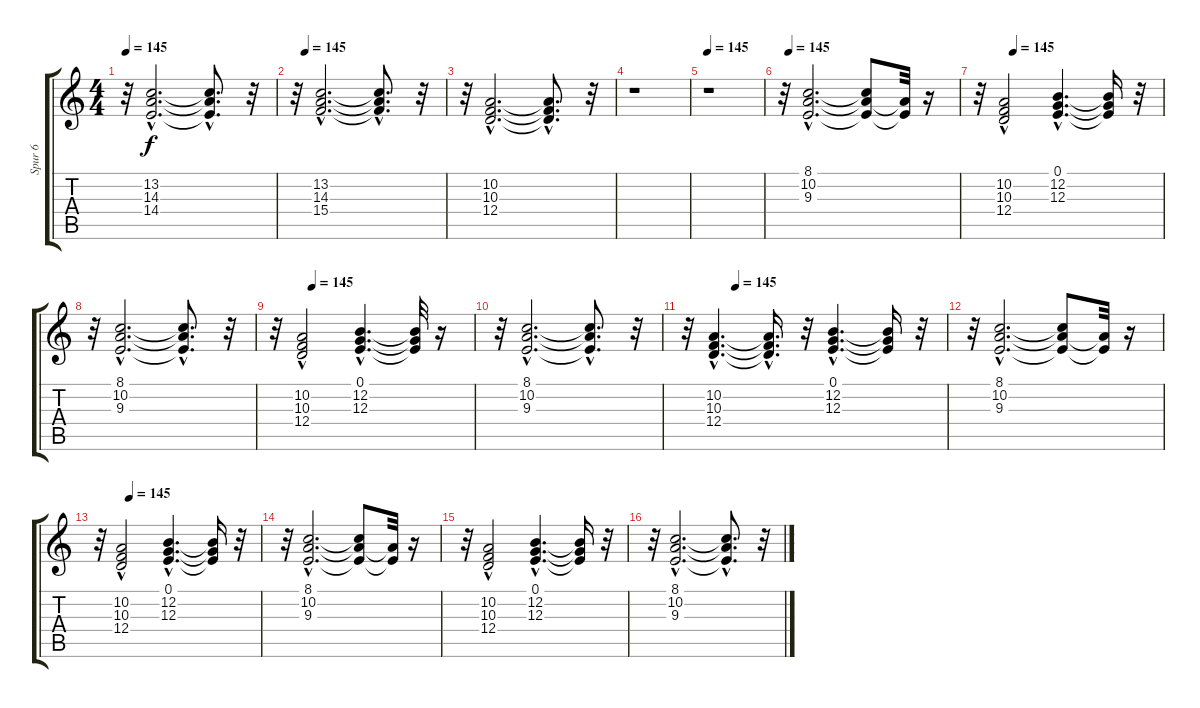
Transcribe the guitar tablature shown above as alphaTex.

\track ("Spur 6" "Spur 6") {instrument stringensemble2}
\staff {score tabs}
\tuning (E4 B3 G3 D3 A2 E2) {hide}
\ts (4 4)
\tempo 145
\clef g2
\ks c
r.32{dy f} (13.2{hac} 14.3{hac} 14.4{hac}).2{d} (13.2{hac t} 14.3{hac t} 14.4{hac t}).8{d} r.32 |
\tempo (145 0.0625)
r.32 (13.2{hac} 14.3{hac} 15.4{hac}).2{d} (13.2{hac t} 14.3{hac t} 15.4{hac t}).8{d} r.32 |
r.32 (10.2{hac} 10.3{hac} 12.4{hac}).2{d} (10.2{hac t} 10.3{t} 12.4{hac t}).8{d} r.32 |
r.1 |
\tempo 145
r.1 |
\tempo (145 0.03125)
r.32 (8.1{hac} 10.2{hac} 9.3{hac}).2{d} (8.1{t} 10.2{t} 9.3{t}).8 (10.2{t} 9.3{t}).32 r.16 |
\tempo (145 0.1875)
r.32 (10.2{hac} 10.3{hac} 12.4).2 (0.1{hac} 12.2{hac} 12.3{hac}).4{d} (0.1{t} 12.2{t} 12.3{t}).16 r.32 |
r.32 (8.1{hac} 10.2{hac} 9.3{hac}).2{d} (8.1{t} 10.2{t} 9.3{hac t}).8{d} r.32 |
\tempo (145 0.1875)
r.32 (10.2{hac} 10.3{hac} 12.4).2 (0.1{hac} 12.2{hac} 12.3{hac}).4{d} (0.1{t} 12.2{t} 12.3{t}).32 r.16 |
r.32 (8.1{hac} 10.2{hac} 9.3{hac}).2{d} (8.1{t} 10.2{hac t} 9.3{hac t}).8{d} r.32 |
\tempo (145 0.1875)
r.32 (10.2{hac} 10.3{hac} 12.4{hac}).4{d} (10.2{hac t} 10.3{t} 12.4{hac t}).16{d} r.32 (0.1{hac} 12.2{hac} 12.3{hac}).4{d} (0.1{t} 12.2{t} 12.3{t}).16 r.32 |
r.32 (8.1{hac} 10.2{hac} 9.3{hac}).2{d} (8.1{t} 10.2{t} 9.3{t}).8 (10.2{t} 9.3{t}).32 r.16 |
\tempo (145 0.1875)
r.32 (10.2{hac} 10.3{hac} 12.4).2 (0.1{hac} 12.2{hac} 12.3{hac}).4{d} (0.1{t} 12.2{t} 12.3{t}).16 r.32 |
r.32 (8.1{hac} 10.2{hac} 9.3{hac}).2{d} (8.1{t} 10.2{t} 9.3{t}).8 (10.2{t} 9.3{t}).32 r.16 |
r.32 (10.2{hac} 10.3{hac} 12.4).2 (0.1{hac} 12.2{hac} 12.3{hac}).4{d} (0.1{t} 12.2{t} 12.3{t}).16 r.32 |
r.32 (8.1{hac} 10.2{hac} 9.3{hac}).2{d} (8.1{t} 10.2{t} 9.3{hac t}).8{d} r.32
